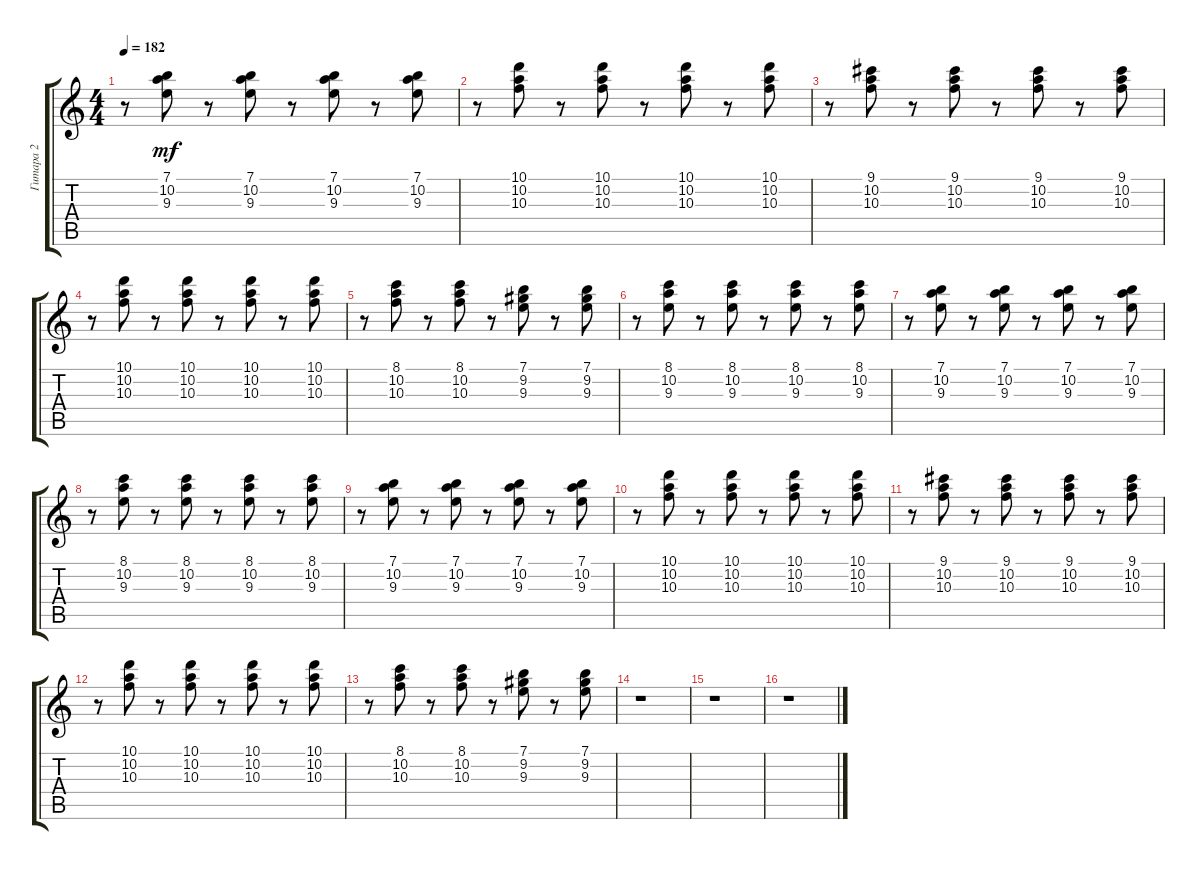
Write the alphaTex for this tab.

\track ("Гитара 2" "Гитара 2") {instrument electricguitarmuted}
\staff {score tabs}
\tuning (E4 B3 G3 D3 A2 E2) {hide}
\ts (4 4)
\tempo 182
\clef g2
\ks c
r.8{dy mf} (7.1 10.2 9.3).8 r.8 (7.1 10.2 9.3).8 r.8 (7.1 10.2 9.3).8 r.8 (7.1 10.2 9.3).8 |
r.8 (10.1 10.2 10.3).8 r.8 (10.1 10.2 10.3).8 r.8 (10.1 10.2 10.3).8 r.8 (10.1 10.2 10.3).8 |
r.8 (9.1 10.2 10.3).8 r.8 (9.1 10.2 10.3).8 r.8 (9.1 10.2 10.3).8 r.8 (9.1 10.2 10.3).8 |
r.8 (10.1 10.2 10.3).8 r.8 (10.1 10.2 10.3).8 r.8 (10.1 10.2 10.3).8 r.8 (10.1 10.2 10.3).8 |
r.8 (8.1 10.2 10.3).8 r.8 (8.1 10.2 10.3).8 r.8 (7.1 9.2 9.3).8 r.8 (7.1 9.2 9.3).8 |
r.8 (8.1 10.2 9.3).8 r.8 (8.1 10.2 9.3).8 r.8 (8.1 10.2 9.3).8 r.8 (8.1 10.2 9.3).8 |
r.8 (7.1 10.2 9.3).8 r.8 (7.1 10.2 9.3).8 r.8 (7.1 10.2 9.3).8 r.8 (7.1 10.2 9.3).8 |
r.8 (8.1 10.2 9.3).8 r.8 (8.1 10.2 9.3).8 r.8 (8.1 10.2 9.3).8 r.8 (8.1 10.2 9.3).8 |
r.8 (7.1 10.2 9.3).8 r.8 (7.1 10.2 9.3).8 r.8 (7.1 10.2 9.3).8 r.8 (7.1 10.2 9.3).8 |
r.8 (10.1 10.2 10.3).8 r.8 (10.1 10.2 10.3).8 r.8 (10.1 10.2 10.3).8 r.8 (10.1 10.2 10.3).8 |
r.8 (9.1 10.2 10.3).8 r.8 (9.1 10.2 10.3).8 r.8 (9.1 10.2 10.3).8 r.8 (9.1 10.2 10.3).8 |
r.8 (10.1 10.2 10.3).8 r.8 (10.1 10.2 10.3).8 r.8 (10.1 10.2 10.3).8 r.8 (10.1 10.2 10.3).8 |
r.8 (8.1 10.2 10.3).8 r.8 (8.1 10.2 10.3).8 r.8 (7.1 9.2 9.3).8 r.8 (7.1 9.2 9.3).8 |
r.1 |
r.1 |
r.1
